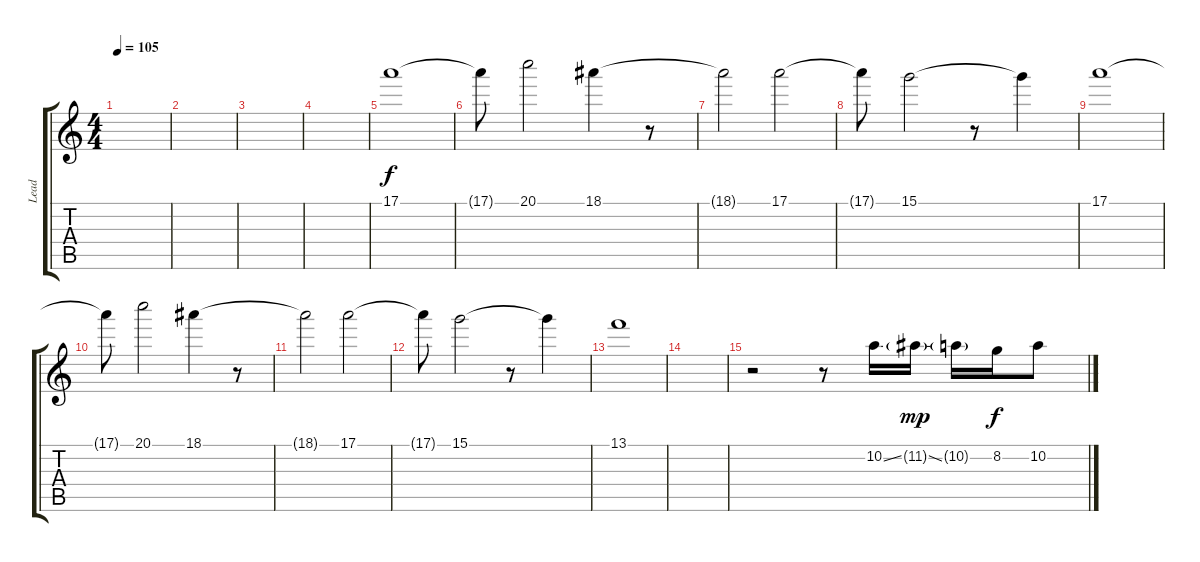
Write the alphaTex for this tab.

\track ("Lead" "Lead") {instrument acousticguitarsteel}
\staff {score tabs}
\tuning (E4 B3 G3 D3 A2 E2) {hide}
\ts (4 4)
\tempo 105
\clef g2
\ks c
|
|
|
|
17.1.1{volume 6 instrument distortionguitar} |
17.1{t}.8 20.1.2 18.1.4 r.8 |
18.1{t}.2 17.1.2 |
17.1{t}.8 15.1.2 r.8 15.1{t}.4 |
17.1.1 |
17.1{t}.8 20.1.2 18.1.4 r.8 |
18.1{t}.2 17.1.2 |
17.1{t}.8 15.1.2 r.8 15.1{t}.4 |
13.1.1 |
|
r.2{volume 13 instrument acousticguitarsteel} r.8 10.2{ss}.16 11.2{ss g}.16{dy mp} 10.2{g}.16 8.2.16{dy f} 10.2.8
